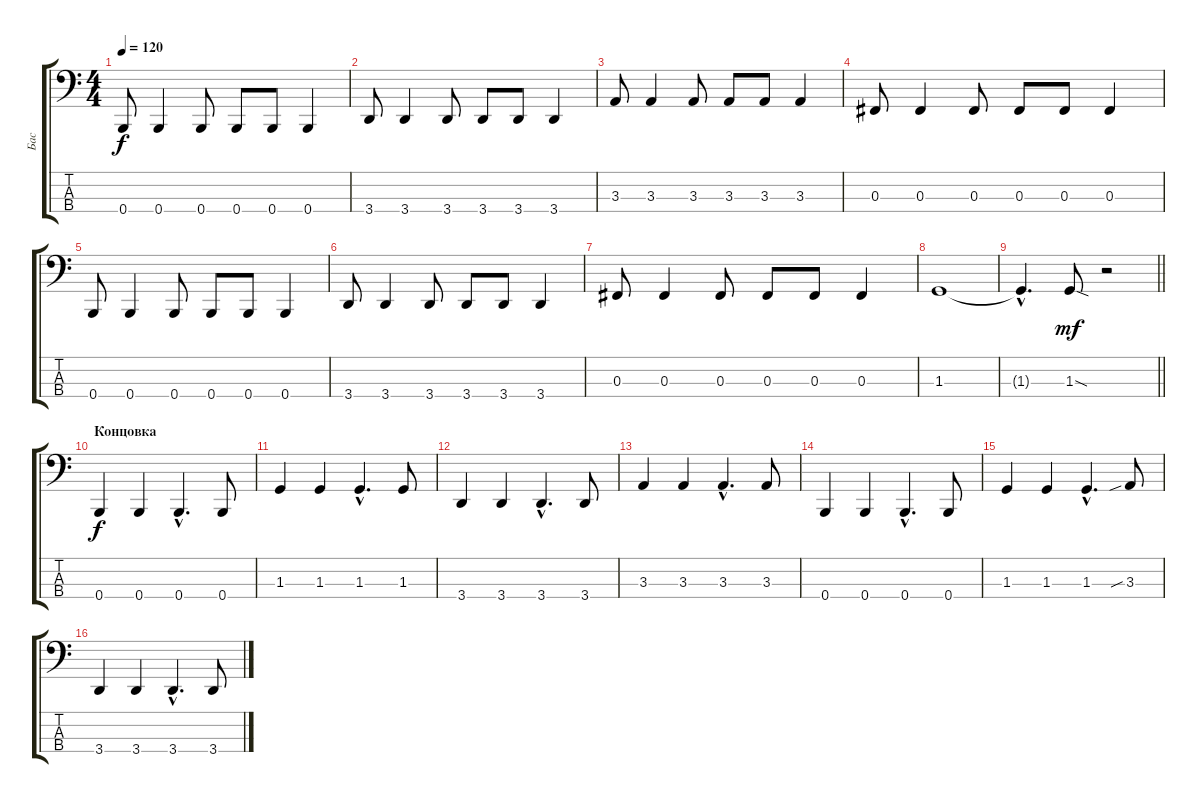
\track ("Бас" "Бас") {instrument electricbasspick}
\staff {score tabs}
\tuning (E2 B1 Gb1 B0) {hide}
\ts (4 4)
\tempo 120
\clef f4
\ks c
0.4.8{dy f} 0.4.4 0.4.8 0.4.8 0.4.8 0.4.4 |
3.4.8 3.4.4 3.4.8 3.4.8 3.4.8 3.4.4 |
3.3.8 3.3.4 3.3.8 3.3.8 3.3.8 3.3.4 |
0.3.8 0.3.4 0.3.8 0.3.8 0.3.8 0.3.4 |
0.4.8 0.4.4 0.4.8 0.4.8 0.4.8 0.4.4 |
3.4.8 3.4.4 3.4.8 3.4.8 3.4.8 3.4.4 |
0.3.8 0.3.4 0.3.8 0.3.8 0.3.8 0.3.4 |
1.3.1 |
\barLineRight lightlight
1.3{hac t}.4{d} 1.3{sod}.8{dy mf} r.2 |
\section ("" "Концовка")
0.4.4{dy f} 0.4.4 0.4{hac}.4{d} 0.4.8 |
1.3.4 1.3.4 1.3{hac}.4{d} 1.3.8 |
3.4.4 3.4.4 3.4{hac}.4{d} 3.4.8 |
3.3.4 3.3.4 3.3{hac}.4{d} 3.3.8 |
0.4.4 0.4.4 0.4{hac}.4{d} 0.4.8 |
1.3.4 1.3.4 1.3{hac}.4{d} 3.3{sib}.8 |
3.4.4 3.4.4 3.4{hac}.4{d} 3.4.8
